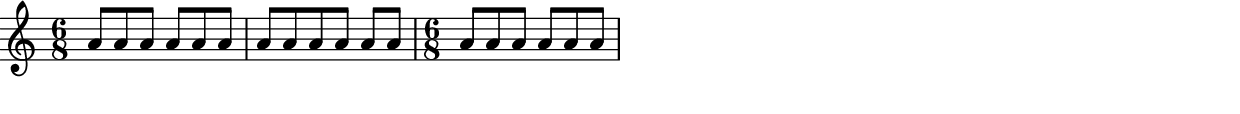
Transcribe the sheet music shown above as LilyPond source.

%% Generated by lilypond-book
%% Options: [exampleindent=10.16\mm,indent=0\mm,line-width=160\mm,paper-height=845.047\pt,paper-width=597.508\pt,papersize='(cons (* 597.508 pt) (* 845.047 pt)),quote]
\include "lilypond-book-preamble.ly"


% ****************************************************************
% Start cut-&-pastable-section
% ****************************************************************

#(ly:set-option 'eps-box-padding 3.000000)



\paper {
  #(set-paper-size '(cons (* 597.508 pt) (* 845.047 pt)))
  indent = 0\mm
  line-width = 160\mm
  % offset the left padding, also add 1mm as lilypond creates cropped
  % images with a little space on the right
  line-width = #(- line-width (* mm  3.000000) (* mm 1))
  line-width = 160\mm - 2.0 * 10.16\mm
  % offset the left padding, also add 1mm as lilypond creates cropped
  % images with a little space on the right
  line-width = #(- line-width (* mm  3.000000) (* mm 1))
}

\layout {
  
}




% ****************************************************************
% ly snippet:
% ****************************************************************
\sourcefileline 2373
\relative a' {
  \time 6/8
  \repeat unfold 6 { a8 }
  % raggruppamento (4 + 2)
  \set Timing.beatStructure = 4,2
  \repeat unfold 6 { a8 }
  % ritorno al comportamento predefinito
  \time 6/8
  \repeat unfold 6 { a8 }
}


% ****************************************************************
% end ly snippet
% ****************************************************************
